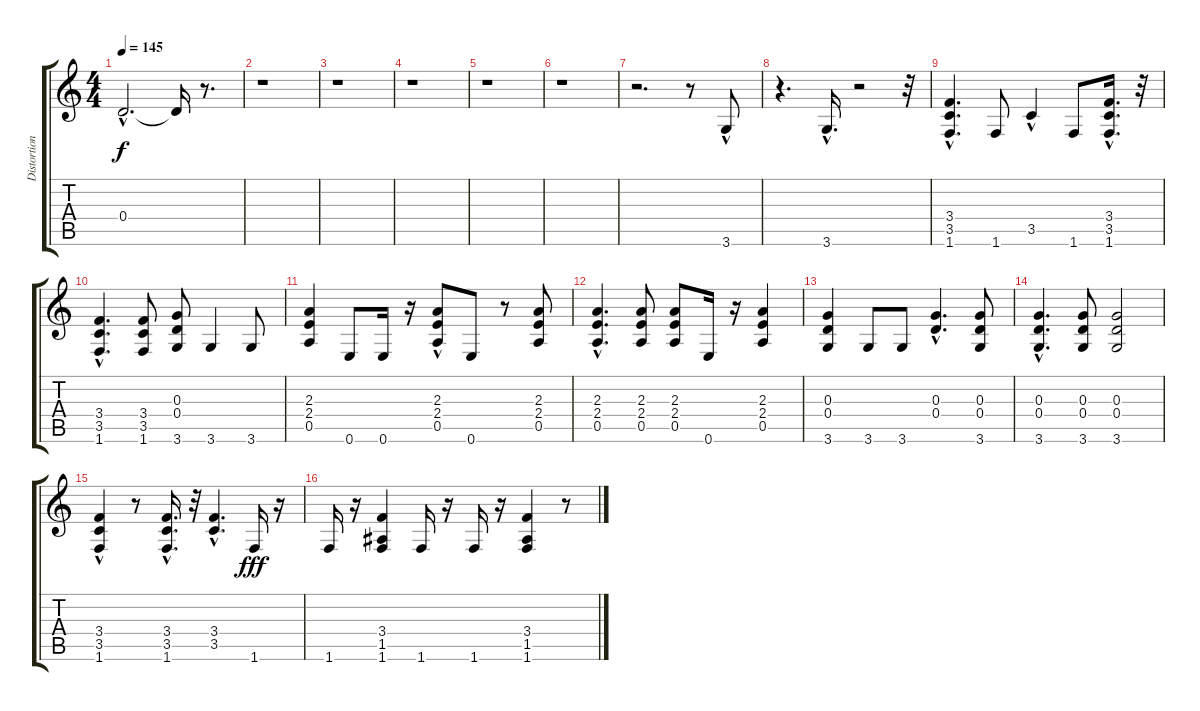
\track ("Distortion" "Distortion") {instrument distortionguitar}
\staff {score tabs}
\tuning (E4 B3 G3 D3 A2 E2) {hide}
\ts (4 4)
\tempo 145
\clef g2
\ks c
0.4{hac t}.2{d dy f} 0.4{t}.16 r.8{d} |
r.1 |
r.1 |
r.1 |
r.1 |
r.1 |
r.2{d} r.8 3.6{hac}.8{volume 10} |
r.4{d} 3.6{hac}.16{d} r.2 r.32 |
(3.4 3.5 1.6{hac}).4{d} 1.6.8 3.5{hac}.4 1.6.8 (3.4{hac} 3.5{hac} 1.6{hac}).16{d} r.32 |
(3.4{hac} 3.5{hac} 1.6).4{d} (3.4 3.5 1.6).8 (0.3 0.4 3.6).8 3.6.4 3.6.8 |
(2.3 2.4 0.5).4 0.6.8 0.6.16 r.16 (2.3{hac} 2.4{hac} 0.5{hac}).8 0.6.8 r.8 (2.3 2.4 0.5).8 |
(2.3{hac} 2.4{hac} 0.5{hac}).4{d} (2.3 2.4 0.5).8 (2.3 2.4 0.5).8 0.6.16 r.16 (2.3 2.4 0.5).4 |
(0.3 0.4 3.6).4 3.6.8 3.6.8 (0.3{hac} 0.4{hac}).4{d} (0.3 0.4 3.6).8 |
(0.3{hac} 0.4{hac} 3.6{hac}).4{d} (0.3 0.4 3.6).8 (0.3 0.4 3.6).2 |
(3.4{hac} 3.5{hac} 1.6).4 r.8 (3.4{hac} 3.5{hac} 1.6{hac}).16{d} r.32 (3.4{hac} 3.5{hac}).4{d volume 10} 1.6.16{dy fff} r.16 |
1.6.16{volume 10} r.16 (3.4 1.5 1.6).4 1.6.16 r.16 1.6.16 r.16 (3.4 1.5 1.6).4{volume 10} r.8
